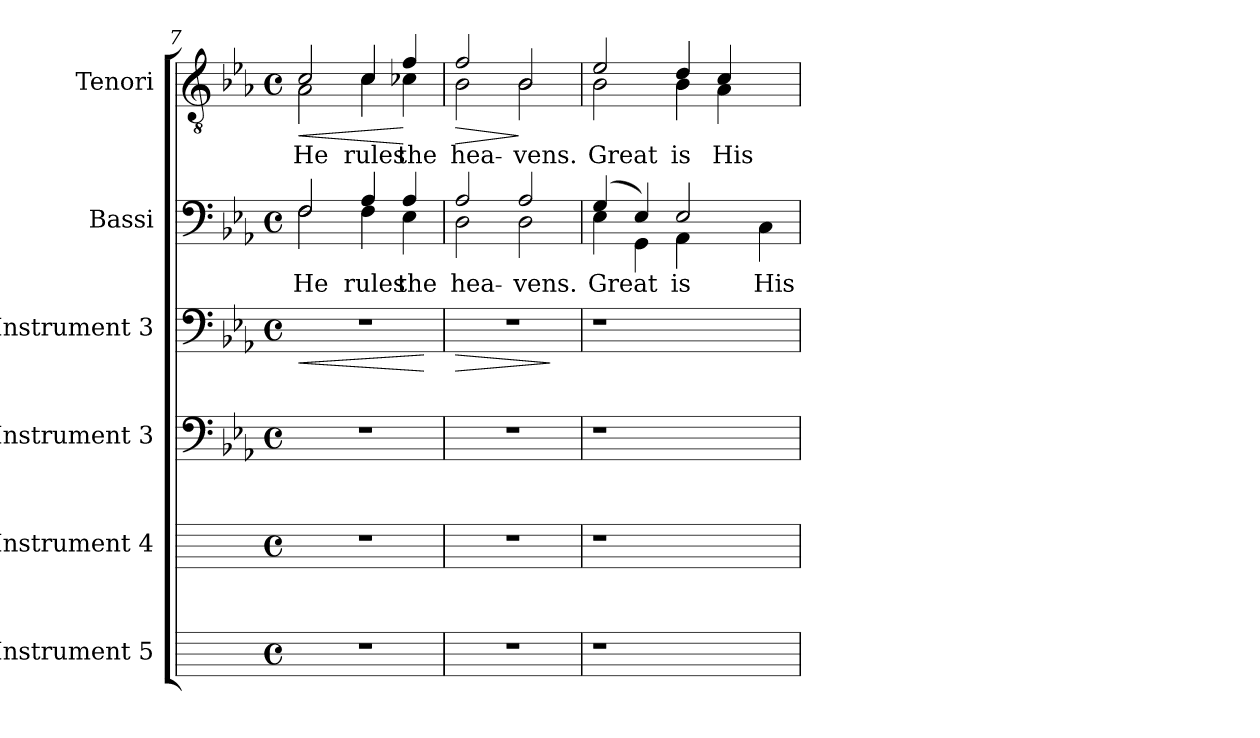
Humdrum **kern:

**kern	**kern	**kern	**kern	**dynam	**kern	**text	**kern	**text	**dynam
*part6	*part5	*part4	*part3	*part3	*part2	*part2	*part1	*part1	*part1
*staff6	*staff5	*staff4	*staff3	*staff3	*staff2	*staff2	*staff1	*staff1	*staff1
*I"Instrument 5	*I"Instrument 4	*I"Instrument 3	*I"Instrument 3	*	*I"Bassi	*	*I"Tenori	*	*
!!LO:LB:g=z
*	*	*clefF4	*clefF4	*	*clefF4	*	*clefGv2	*	*
*k[]	*k[]	*k[b-e-a-]	*k[b-e-a-]	*	*k[b-e-a-]	*	*k[b-e-a-]	*	*
*C:	*C:	*E-:	*E-:	*	*E-:	*	*E-:	*	*
*M4/4	*M4/4	*M4/4	*M4/4	*	*M4/4	*	*M4/4	*	*
*met(c)	*met(c)	*met(c)	*met(c)	*	*met(c)	*	*met(c)	*	*
=7	=7	=7	=7	=7	=7	=7	=7	=7	=7
!	!	!	!	!LO:HP:b	!	!LO:LY:b:cj	!	!LO:LY:b:cj	!LO:HP:b
*	*	*	*	*	*^	*	*^	*	*
1r	1r	1r	1r	<	2F/	2F\	He	2c/	2A-\	He	<
!	!	!	!	!	!	!	!LO:LY:b:cj	!	!	!LO:LY:b:cj	!
.	.	.	.	.	4A-/	4F\	rules	4c/	4c\	rules	.
!	!	!	!	!	!	!	!LO:LY:b:cj	!	!	!LO:LY:b:cj	!
.	.	.	.	.	4A-/	4E-\	the	4c-X\	4f/	the	[
*	*	*	*	*	*v	*v	*	*	*	*	*
*	*	*	*	*	*	*	*v	*v	*	*
.	.	.	.	[	.	.	.	.	.
=8	=8	=8	=8	=8	=8	=8	=8	=8	=8
!	!	!	!	!LO:HP:b	!	!LO:LY:b:cj	!	!LO:LY:b:cj	!LO:HP:b
*	*	*	*	*	*^	*	*^	*	*
1r	1r	1r	1r	>	2A-/	2D\	hea-	2f/	2B-\	hea-	>
!	!	!	!	!	!	!	!LO:LY:b:cj	!	!	!LO:LY:b:cj	!
.	.	.	.	.	2A-/	2D\	-vens.	2B-/	2B-\	-vens.	]
*	*	*	*	*	*v	*v	*	*	*	*	*
*	*	*	*	*	*	*	*v	*v	*	*
.	.	.	.	]	.	.	.	.	.
=9	=9	=9	=9	=9	=9	=9	=9	=9	=9
*	*	*	*	*	*^	*	*	*	*
!	!	!	!	!	!	!	!LO:LY:b:cj	!	!LO:LY:b:cj	!
*	*	*	*	*	*	*	*	*^	*	*
1r	1r	1r	1r	.	(>4G/	4E-\	Great	2e-/	2B-\	Great	.
!	!	!	!	!	!	!	!LO:LY:b:cj	!	!	!	!
.	.	.	.	.	4E-/)	4GG\	.	.	.	.	.
!	!	!	!	!	!	!	!LO:LY:b:cj	!	!	!LO:LY:b:cj	!
.	.	.	.	.	2E-/	4AA-\	is	4d/	4B-\	is	.
!	!	!	!	!	!	!	!	!	!	!LO:LY:b:cj	!
.	.	.	.	.	.	2ryy	.	4c/	4A-\	His	.
!	!	!	!	!	!	!	!LO:LY:b:cj	!	!	!	!
4ryy	4ryy	4ryy	4ryy	.	4C\	.	His	4ryy	4ryy	.	.
*	*	*	*	*	*v	*v	*	*	*	*	*
*	*	*	*	*	*	*	*v	*v	*	*
=	=	=	=	=	=	=	=	=	=
*-	*-	*-	*-	*-	*-	*-	*-	*-	*-
